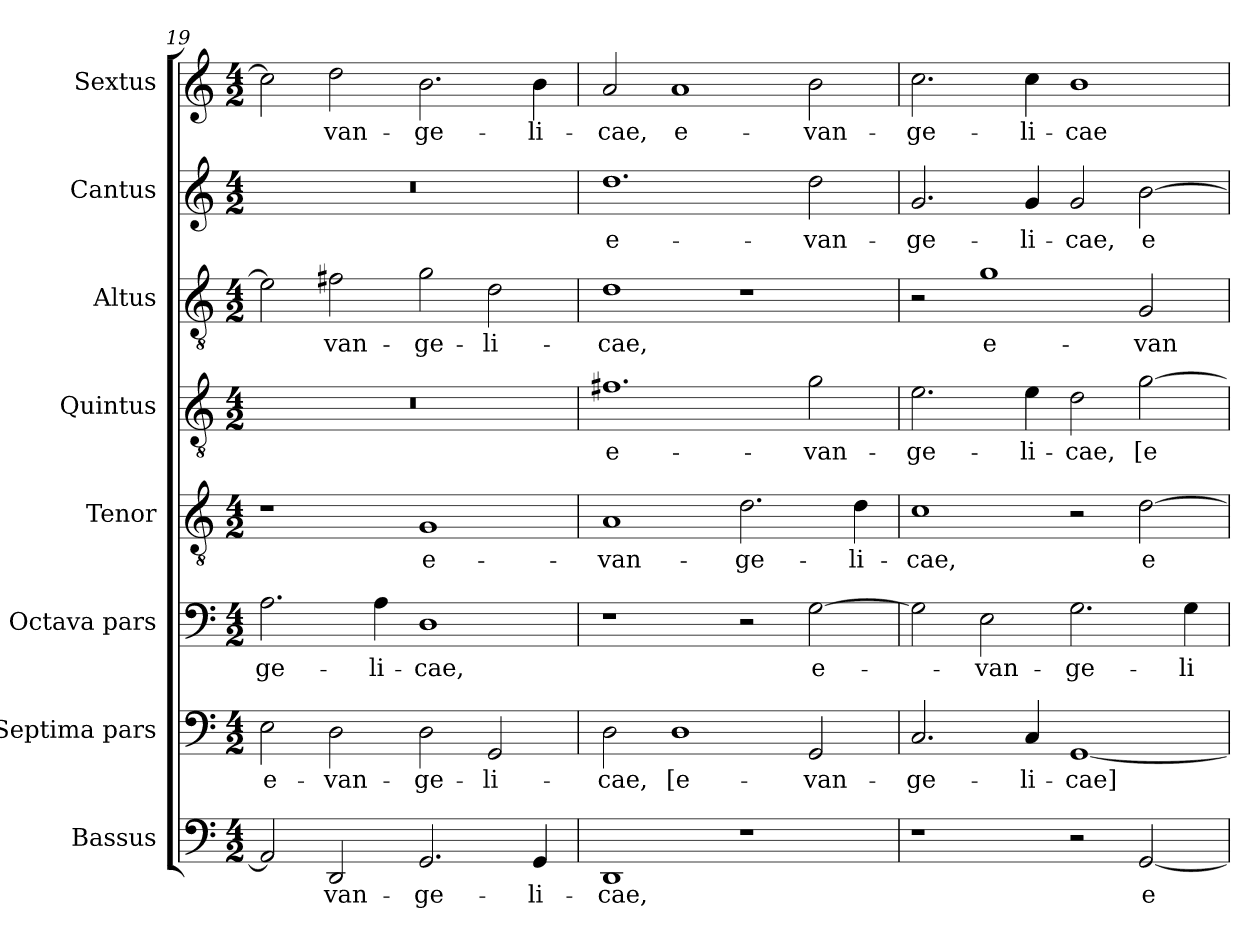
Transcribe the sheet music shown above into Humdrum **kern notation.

**kern	**text	**kern	**text	**kern	**text	**kern	**text	**kern	**text	**kern	**text	**kern	**text	**kern	**text
*part8	*part8	*part7	*part7	*part6	*part6	*part5	*part5	*part4	*part4	*part3	*part3	*part2	*part2	*part1	*part1
*staff8	*staff8	*staff7	*staff7	*staff6	*staff6	*staff5	*staff5	*staff4	*staff4	*staff3	*staff3	*staff2	*staff2	*staff1	*staff1
*I"Bassus	*	*I"Septima pars	*	*I"Octava pars	*	*I"Tenor	*	*I"Quintus	*	*I"Altus	*	*I"Cantus	*	*I"Sextus	*
*I'B.	*	*	*	*	*	*I'T.	*	*	*	*I'A.	*	*I'C.	*	*	*
*clefF4	*	*clefF4	*	*clefF4	*	*clefGv2	*	*clefGv2	*	*clefGv2	*	*clefG2	*	*clefG2	*
*	*	*	*	*	*	*ITrd7c12	*	*ITrd7c12	*	*ITrd7c12	*	*	*	*	*
*k[]	*	*k[]	*	*k[]	*	*k[]	*	*k[]	*	*k[]	*	*k[]	*	*k[]	*
*C:	*	*C:	*	*C:	*	*C:	*	*C:	*	*C:	*	*C:	*	*C:	*
*M4/2	*	*M4/2	*	*M4/2	*	*M4/2	*	*M4/2	*	*M4/2	*	*M4/2	*	*M4/2	*
=19	=19	=19	=19	=19	=19	=19	=19	=19	=19	=19	=19	=19	=19	=19	=19
!	!	!	!LO:LY:b	!	!LO:LY:b	!	!	!LO:N:vis=1	!	!	!	!LO:N:vis=1	!	!	!
2AA/]	.	2E\	e-	2.A\	-ge-	1r	.	0r	.	2E\]	.	0r	.	2cc#\]	.
!	!LO:LY:b	!	!LO:LY:b	!	!	!	!	!	!	!	!LO:LY:b	!	!	!	!LO:LY:b
2DD/	-van-	2D\	-van-	.	.	.	.	.	.	2F#X\	-van-	.	.	2dd\	-van-
!	!	!	!	!	!LO:LY:b	!	!	!	!	!	!	!	!	!	!
.	.	.	.	4A\	-li-	.	.	.	.	.	.	.	.	.	.
!	!LO:LY:b	!	!LO:LY:b	!	!LO:LY:b	!	!LO:LY:b	!	!	!	!LO:LY:b	!	!	!	!LO:LY:b
2.GG/	-ge-	2D\	-ge-	1D	-cae,	1GG	e-	.	.	2G\	-ge-	.	.	2.b\	-ge-
!	!	!	!LO:LY:b	!	!	!	!	!	!	!	!LO:LY:b	!	!	!	!
.	.	2GG/	-li-	.	.	.	.	.	.	2D\	-li-	.	.	.	.
!	!LO:LY:b	!	!	!	!	!	!	!	!	!	!	!	!	!	!LO:LY:b
4GG/	-li-	.	.	.	.	.	.	.	.	.	.	.	.	4b\	-li-
=20	=20	=20	=20	=20	=20	=20	=20	=20	=20	=20	=20	=20	=20	=20	=20
!	!LO:LY:b	!	!LO:LY:b	!	!	!	!LO:LY:b	!	!LO:LY:b	!	!LO:LY:b	!	!LO:LY:b	!	!LO:LY:b
1DD	-cae,	2D\	-cae,	1r	.	1AA	-van-	1.F#X	e-	1D	-cae,	1.dd	e-	2a/	-cae,
!	!	!	!LO:LY:b	!	!	!	!	!	!	!	!	!	!	!	!LO:LY:b
.	.	1D	[e-	.	.	.	.	.	.	.	.	.	.	1a	e-
!	!	!	!	!	!	!	!LO:LY:b	!	!	!	!	!	!	!	!
1r	.	.	.	2r	.	2.D\	-ge-	.	.	1r	.	.	.	.	.
!	!	!	!LO:LY:b	!	!LO:LY:b	!	!	!	!LO:LY:b	!	!	!	!LO:LY:b	!	!LO:LY:b
.	.	2GG/	-van-	[>2G\	e-	.	.	2G\	-van-	.	.	2dd\	-van-	2b\	-van-
!	!	!	!	!	!	!	!LO:LY:b	!	!	!	!	!	!	!	!
.	.	.	.	.	.	4D\	-li-	.	.	.	.	.	.	.	.
=21	=21	=21	=21	=21	=21	=21	=21	=21	=21	=21	=21	=21	=21	=21	=21
!	!	!	!LO:LY:b	!	!	!	!LO:LY:b	!	!LO:LY:b	!	!	!	!LO:LY:b	!	!LO:LY:b
1r	.	2.C/	-ge-	2G\]	.	1C	-cae,	2.E\	-ge-	2r	.	2.g/	-ge-	2.cc\	-ge-
!	!	!	!	!	!LO:LY:b	!	!	!	!	!	!LO:LY:b	!	!	!	!
.	.	.	.	2E\	-van-	.	.	.	.	1G	e-	.	.	.	.
!	!	!	!LO:LY:b	!	!	!	!	!	!LO:LY:b	!	!	!	!LO:LY:b	!	!LO:LY:b
.	.	4C/	-li-	.	.	.	.	4E\	-li-	.	.	4g/	-li-	4cc\	-li-
!	!	!	!LO:LY:b	!	!LO:LY:b	!	!	!	!LO:LY:b	!	!	!	!LO:LY:b	!	!LO:LY:b
2r	.	[<1GG	-cae]	2.G\	-ge-	2r	.	2D\	-cae,	.	.	2g/	-cae,	1b	-cae
!	!LO:LY:b	!	!	!	!	!	!LO:LY:b	!	!LO:LY:b	!	!LO:LY:b	!	!LO:LY:b	!	!
[<2GG/	e-	.	.	.	.	[>2D\	e-	[>2G\	[e-	2GG/	-van-	[>2b\	e-	.	.
!	!	!	!	!	!LO:LY:b	!	!	!	!	!	!	!	!	!	!
.	.	.	.	4G\	-li-	.	.	.	.	.	.	.	.	.	.
=	=	=	=	=	=	=	=	=	=	=	=	=	=	=	=
*-	*-	*-	*-	*-	*-	*-	*-	*-	*-	*-	*-	*-	*-	*-	*-
